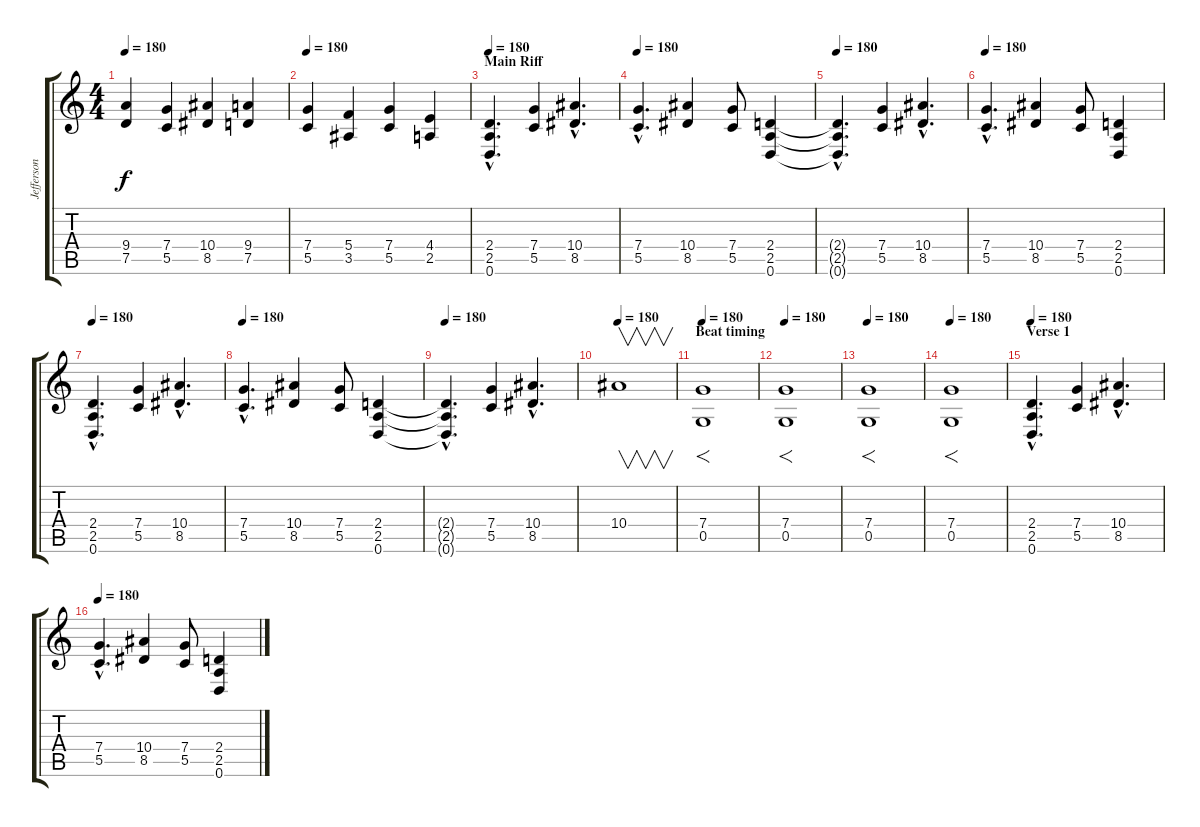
\track ("Jefferson" "Jefferson") {instrument distortionguitar}
\staff {score tabs}
\tuning (D4 A3 F3 C3 G2 D2) {hide}
\ts (4 4)
\tempo 180
\clef g2
\ks c
(9.4 7.5).4{dy f} (7.4 5.5).4 (10.4 8.5).4 (9.4 7.5).4 |
\tempo 180
(7.4 5.5).4 (5.4 3.5).4 (7.4 5.5).4 (4.4 2.5).4 |
\section ("" "Main Riff")
\tempo 180
(2.4{hac} 2.5{hac} 0.6{hac}).4{d} (7.4 5.5).4 (10.4{hac} 8.5{hac}).4{d} |
\tempo 180
(7.4{hac} 5.5{hac}).4{d} (10.4 8.5).4 (7.4 5.5).8 (2.4 2.5 0.6).4 |
\tempo 180
(2.4{hac t} 2.5{hac t} 0.6{hac t}).4{d} (7.4 5.5).4 (10.4{hac} 8.5{hac}).4{d} |
\tempo 180
(7.4{hac} 5.5{hac}).4{d} (10.4 8.5).4 (7.4 5.5).8 (2.4 2.5 0.6).4 |
\tempo 180
(2.4{hac} 2.5{hac} 0.6{hac}).4{d} (7.4 5.5).4 (10.4{hac} 8.5{hac}).4{d} |
\tempo 180
(7.4{hac} 5.5{hac}).4{d} (10.4 8.5).4 (7.4 5.5).8 (2.4 2.5 0.6).4 |
\tempo 180
(2.4{hac t} 2.5{hac t} 0.6{hac t}).4{d} (7.4 5.5).4 (10.4{hac} 8.5{hac}).4{d} |
\tempo 180
10.4.1{v} |
\section ("" "Beat timing")
\tempo 180
(7.4 0.5).1{f} |
\tempo 180
(7.4 0.5).1{f} |
\tempo 180
(7.4 0.5).1{f} |
\tempo 180
(7.4 0.5).1{f} |
\section ("" "Verse 1")
\tempo 180
(2.4{hac} 2.5{hac} 0.6{hac}).4{d} (7.4 5.5).4 (10.4{hac} 8.5{hac}).4{d} |
\tempo 180
(7.4{hac} 5.5{hac}).4{d} (10.4 8.5).4 (7.4 5.5).8 (2.4 2.5 0.6).4
